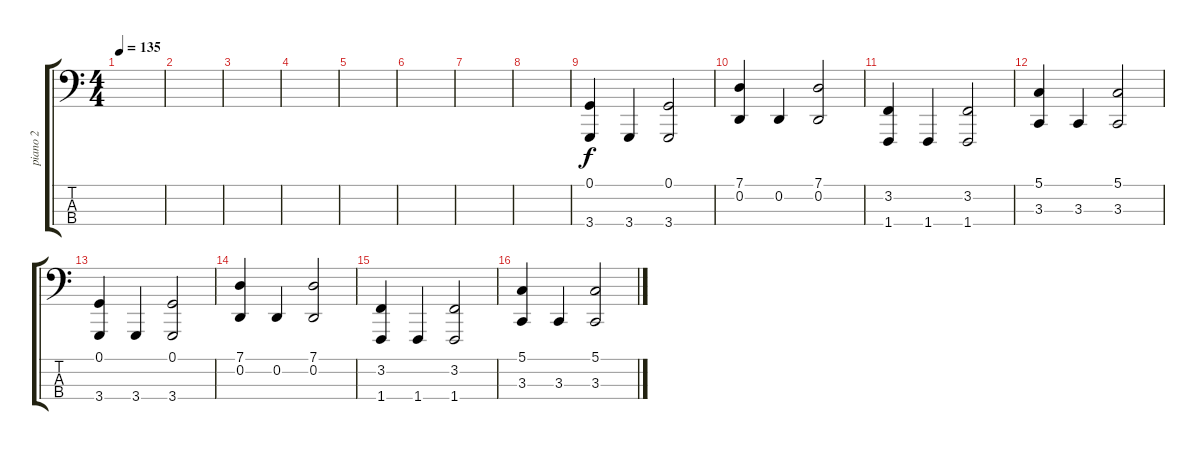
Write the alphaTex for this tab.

\track ("piano 2" "piano 2") {instrument brightacousticpiano}
\staff {score tabs}
\tuning (G2 D2 A1 E1) {hide}
\ts (4 4)
\tempo 135
\clef f4
\ks c
|
|
|
|
|
|
|
|
(0.1 3.4).4 3.4.4 (0.1 3.4).2 |
(7.1 0.2).4 0.2.4 (7.1 0.2).2 |
(3.2 1.4).4 1.4.4 (3.2 1.4).2 |
(5.1 3.3).4 3.3.4 (5.1 3.3).2 |
(0.1 3.4).4 3.4.4 (0.1 3.4).2 |
(7.1 0.2).4 0.2.4 (7.1 0.2).2 |
(3.2 1.4).4 1.4.4 (3.2 1.4).2 |
(5.1 3.3).4 3.3.4 (5.1 3.3).2
